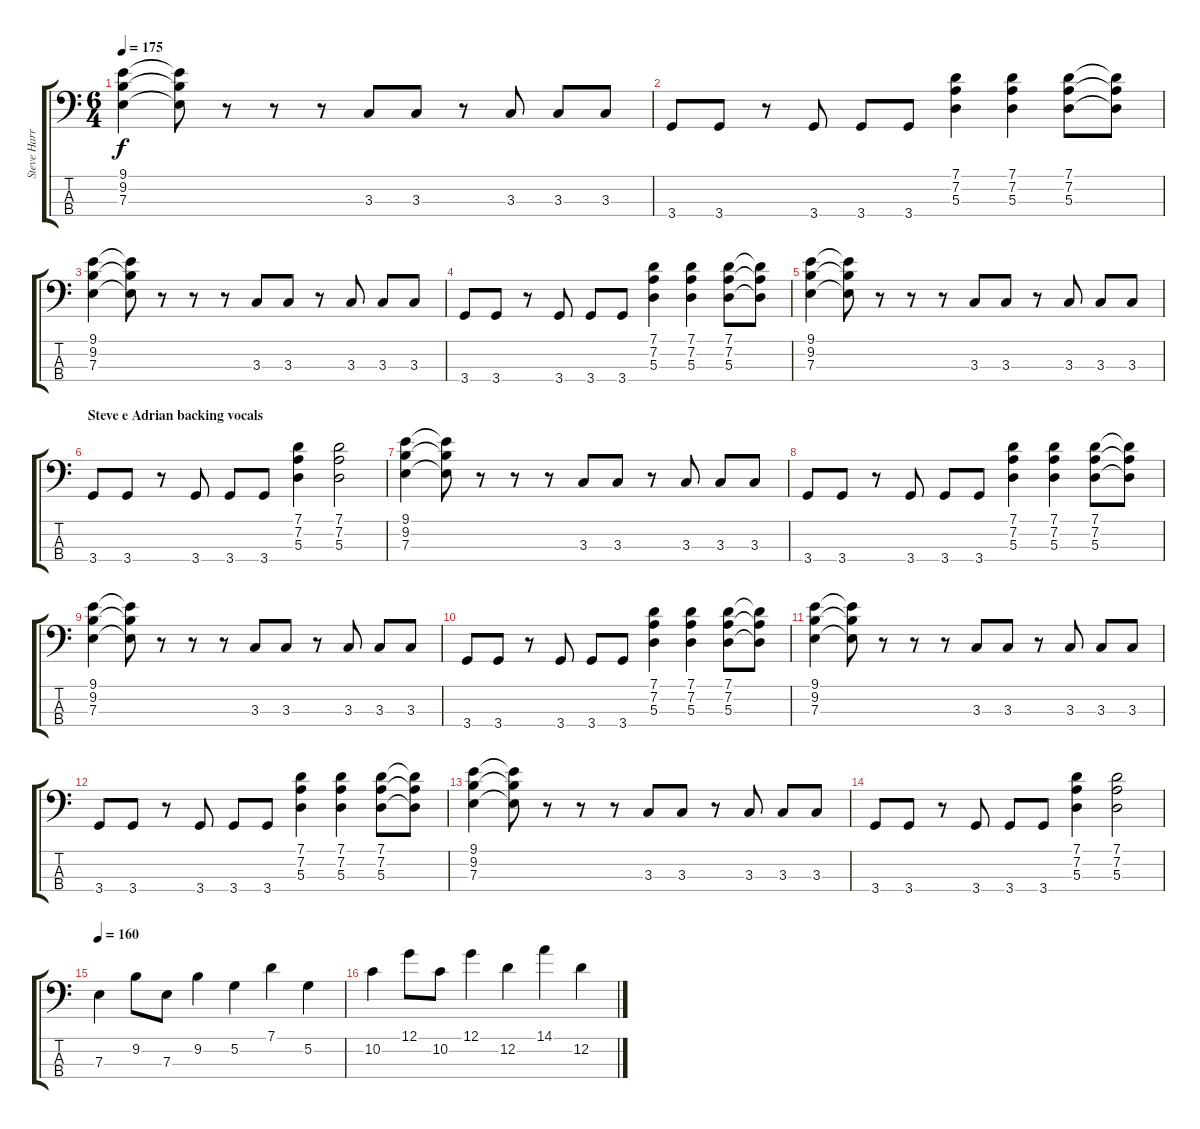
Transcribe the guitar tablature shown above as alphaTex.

\track ("Steve Harris" "Steve Harr") {instrument electricbassfinger}
\staff {score tabs}
\tuning (G2 D2 A1 E1) {hide}
\ts (6 4)
\tempo 175
\clef f4
\ks c
(9.1 9.2 7.3).4{dy f} (9.1{t} 9.2{t} 7.3{t}).8 r.8 r.8 r.8 3.3.8 3.3.8 r.8 3.3.8 3.3.8 3.3.8 |
3.4.8 3.4.8 r.8 3.4.8 3.4.8 3.4.8 (7.1 7.2 5.3).4 (7.1 7.2 5.3).4 (7.1 7.2 5.3).8 (7.1{t} 7.2{t} 5.3{t}).8 |
(9.1 9.2 7.3).4 (9.1{t} 9.2{t} 7.3{t}).8 r.8 r.8 r.8 3.3.8 3.3.8 r.8 3.3.8 3.3.8 3.3.8 |
3.4.8 3.4.8 r.8 3.4.8 3.4.8 3.4.8 (7.1 7.2 5.3).4 (7.1 7.2 5.3).4 (7.1 7.2 5.3).8 (7.1{t} 7.2{t} 5.3{t}).8 |
(9.1 9.2 7.3).4 (9.1{t} 9.2{t} 7.3{t}).8 r.8 r.8 r.8 3.3.8 3.3.8 r.8 3.3.8 3.3.8 3.3.8 |
\section ("" "Steve e Adrian backing vocals")
3.4.8 3.4.8 r.8 3.4.8 3.4.8 3.4.8 (7.1 7.2 5.3).4 (7.1 7.2 5.3).2 |
(9.1 9.2 7.3).4 (9.1{t} 9.2{t} 7.3{t}).8 r.8 r.8 r.8 3.3.8 3.3.8 r.8 3.3.8 3.3.8 3.3.8 |
3.4.8 3.4.8 r.8 3.4.8 3.4.8 3.4.8 (7.1 7.2 5.3).4 (7.1 7.2 5.3).4 (7.1 7.2 5.3).8 (7.1{t} 7.2{t} 5.3{t}).8 |
(9.1 9.2 7.3).4 (9.1{t} 9.2{t} 7.3{t}).8 r.8 r.8 r.8 3.3.8 3.3.8 r.8 3.3.8 3.3.8 3.3.8 |
3.4.8 3.4.8 r.8 3.4.8 3.4.8 3.4.8 (7.1 7.2 5.3).4 (7.1 7.2 5.3).4 (7.1 7.2 5.3).8 (7.1{t} 7.2{t} 5.3{t}).8 |
(9.1 9.2 7.3).4 (9.1{t} 9.2{t} 7.3{t}).8 r.8 r.8 r.8 3.3.8 3.3.8 r.8 3.3.8 3.3.8 3.3.8 |
3.4.8 3.4.8 r.8 3.4.8 3.4.8 3.4.8 (7.1 7.2 5.3).4 (7.1 7.2 5.3).4 (7.1 7.2 5.3).8 (7.1{t} 7.2{t} 5.3{t}).8 |
(9.1 9.2 7.3).4 (9.1{t} 9.2{t} 7.3{t}).8 r.8 r.8 r.8 3.3.8 3.3.8 r.8 3.3.8 3.3.8 3.3.8 |
3.4.8 3.4.8 r.8 3.4.8 3.4.8 3.4.8 (7.1 7.2 5.3).4 (7.1 7.2 5.3).2 |
\tempo 160
7.3.4 9.2.8 7.3.8 9.2.4 5.2.4 7.1.4 5.2.4 |
10.2.4 12.1.8 10.2.8 12.1.4 12.2.4 14.1.4 12.2.4
